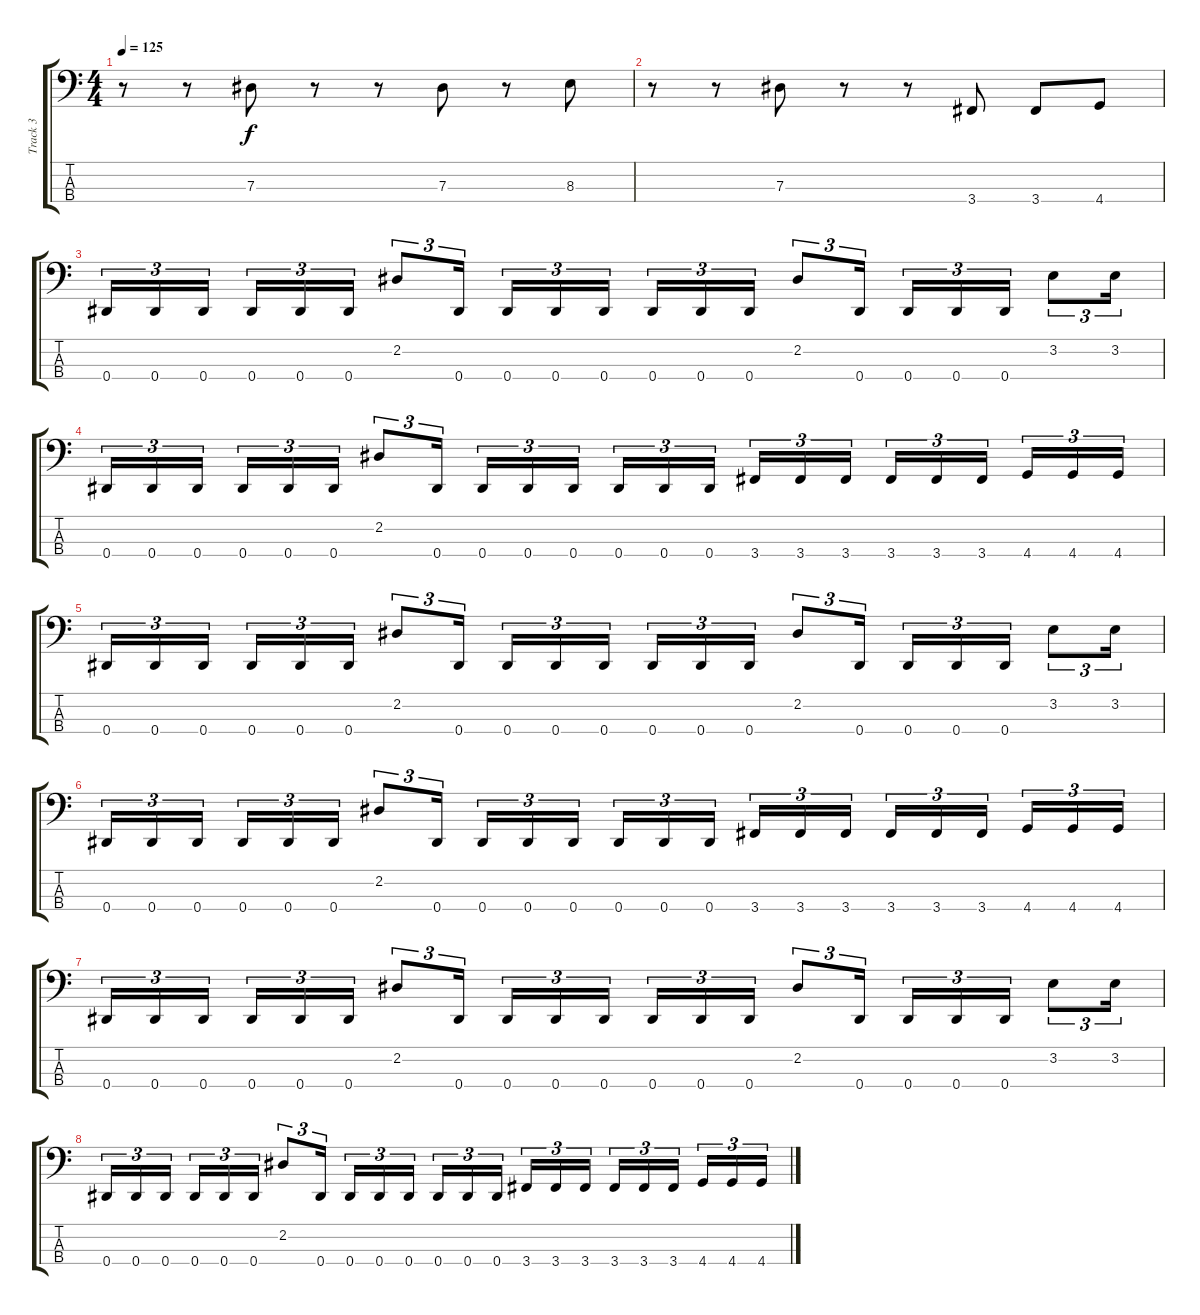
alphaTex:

\track ("Track 3" "Track 3") {instrument electricbasspick}
\staff {score tabs}
\tuning (Gb2 Db2 Ab1 Eb1) {hide}
\ts (4 4)
\tempo 125
\clef f4
\ks c
r.8{dy f instrument electricbasspick} r.8 7.3.8 r.8 r.8 7.3.8 r.8 8.3.8 |
r.8 r.8 7.3.8 r.8 r.8 3.4.8 3.4.8 4.4.8 |
0.4.16{tu (3 2)} 0.4.16{tu (3 2)} 0.4.16{tu (3 2)} 0.4.16{tu (3 2)} 0.4.16{tu (3 2)} 0.4.16{tu (3 2)} 2.2.8{tu (3 2)} 0.4.16{tu (3 2)} 0.4.16{tu (3 2)} 0.4.16{tu (3 2)} 0.4.16{tu (3 2)} 0.4.16{tu (3 2)} 0.4.16{tu (3 2)} 0.4.16{tu (3 2)} 2.2.8{tu (3 2)} 0.4.16{tu (3 2)} 0.4.16{tu (3 2)} 0.4.16{tu (3 2)} 0.4.16{tu (3 2)} 3.2.8{tu (3 2)} 3.2.16{tu (3 2)} |
0.4.16{tu (3 2)} 0.4.16{tu (3 2)} 0.4.16{tu (3 2)} 0.4.16{tu (3 2)} 0.4.16{tu (3 2)} 0.4.16{tu (3 2)} 2.2.8{tu (3 2)} 0.4.16{tu (3 2)} 0.4.16{tu (3 2)} 0.4.16{tu (3 2)} 0.4.16{tu (3 2)} 0.4.16{tu (3 2)} 0.4.16{tu (3 2)} 0.4.16{tu (3 2)} 3.4.16{tu (3 2)} 3.4.16{tu (3 2)} 3.4.16{tu (3 2)} 3.4.16{tu (3 2)} 3.4.16{tu (3 2)} 3.4.16{tu (3 2)} 4.4.16{tu (3 2)} 4.4.16{tu (3 2)} 4.4.16{tu (3 2)} |
0.4.16{tu (3 2)} 0.4.16{tu (3 2)} 0.4.16{tu (3 2)} 0.4.16{tu (3 2)} 0.4.16{tu (3 2)} 0.4.16{tu (3 2)} 2.2.8{tu (3 2)} 0.4.16{tu (3 2)} 0.4.16{tu (3 2)} 0.4.16{tu (3 2)} 0.4.16{tu (3 2)} 0.4.16{tu (3 2)} 0.4.16{tu (3 2)} 0.4.16{tu (3 2)} 2.2.8{tu (3 2)} 0.4.16{tu (3 2)} 0.4.16{tu (3 2)} 0.4.16{tu (3 2)} 0.4.16{tu (3 2)} 3.2.8{tu (3 2)} 3.2.16{tu (3 2)} |
0.4.16{tu (3 2)} 0.4.16{tu (3 2)} 0.4.16{tu (3 2)} 0.4.16{tu (3 2)} 0.4.16{tu (3 2)} 0.4.16{tu (3 2)} 2.2.8{tu (3 2)} 0.4.16{tu (3 2)} 0.4.16{tu (3 2)} 0.4.16{tu (3 2)} 0.4.16{tu (3 2)} 0.4.16{tu (3 2)} 0.4.16{tu (3 2)} 0.4.16{tu (3 2)} 3.4.16{tu (3 2)} 3.4.16{tu (3 2)} 3.4.16{tu (3 2)} 3.4.16{tu (3 2)} 3.4.16{tu (3 2)} 3.4.16{tu (3 2)} 4.4.16{tu (3 2)} 4.4.16{tu (3 2)} 4.4.16{tu (3 2)} |
0.4.16{tu (3 2)} 0.4.16{tu (3 2)} 0.4.16{tu (3 2)} 0.4.16{tu (3 2)} 0.4.16{tu (3 2)} 0.4.16{tu (3 2)} 2.2.8{tu (3 2)} 0.4.16{tu (3 2)} 0.4.16{tu (3 2)} 0.4.16{tu (3 2)} 0.4.16{tu (3 2)} 0.4.16{tu (3 2)} 0.4.16{tu (3 2)} 0.4.16{tu (3 2)} 2.2.8{tu (3 2)} 0.4.16{tu (3 2)} 0.4.16{tu (3 2)} 0.4.16{tu (3 2)} 0.4.16{tu (3 2)} 3.2.8{tu (3 2)} 3.2.16{tu (3 2)} |
0.4.16{tu (3 2)} 0.4.16{tu (3 2)} 0.4.16{tu (3 2)} 0.4.16{tu (3 2)} 0.4.16{tu (3 2)} 0.4.16{tu (3 2)} 2.2.8{tu (3 2)} 0.4.16{tu (3 2)} 0.4.16{tu (3 2)} 0.4.16{tu (3 2)} 0.4.16{tu (3 2)} 0.4.16{tu (3 2)} 0.4.16{tu (3 2)} 0.4.16{tu (3 2)} 3.4.16{tu (3 2)} 3.4.16{tu (3 2)} 3.4.16{tu (3 2)} 3.4.16{tu (3 2)} 3.4.16{tu (3 2)} 3.4.16{tu (3 2)} 4.4.16{tu (3 2)} 4.4.16{tu (3 2)} 4.4.16{tu (3 2)}
